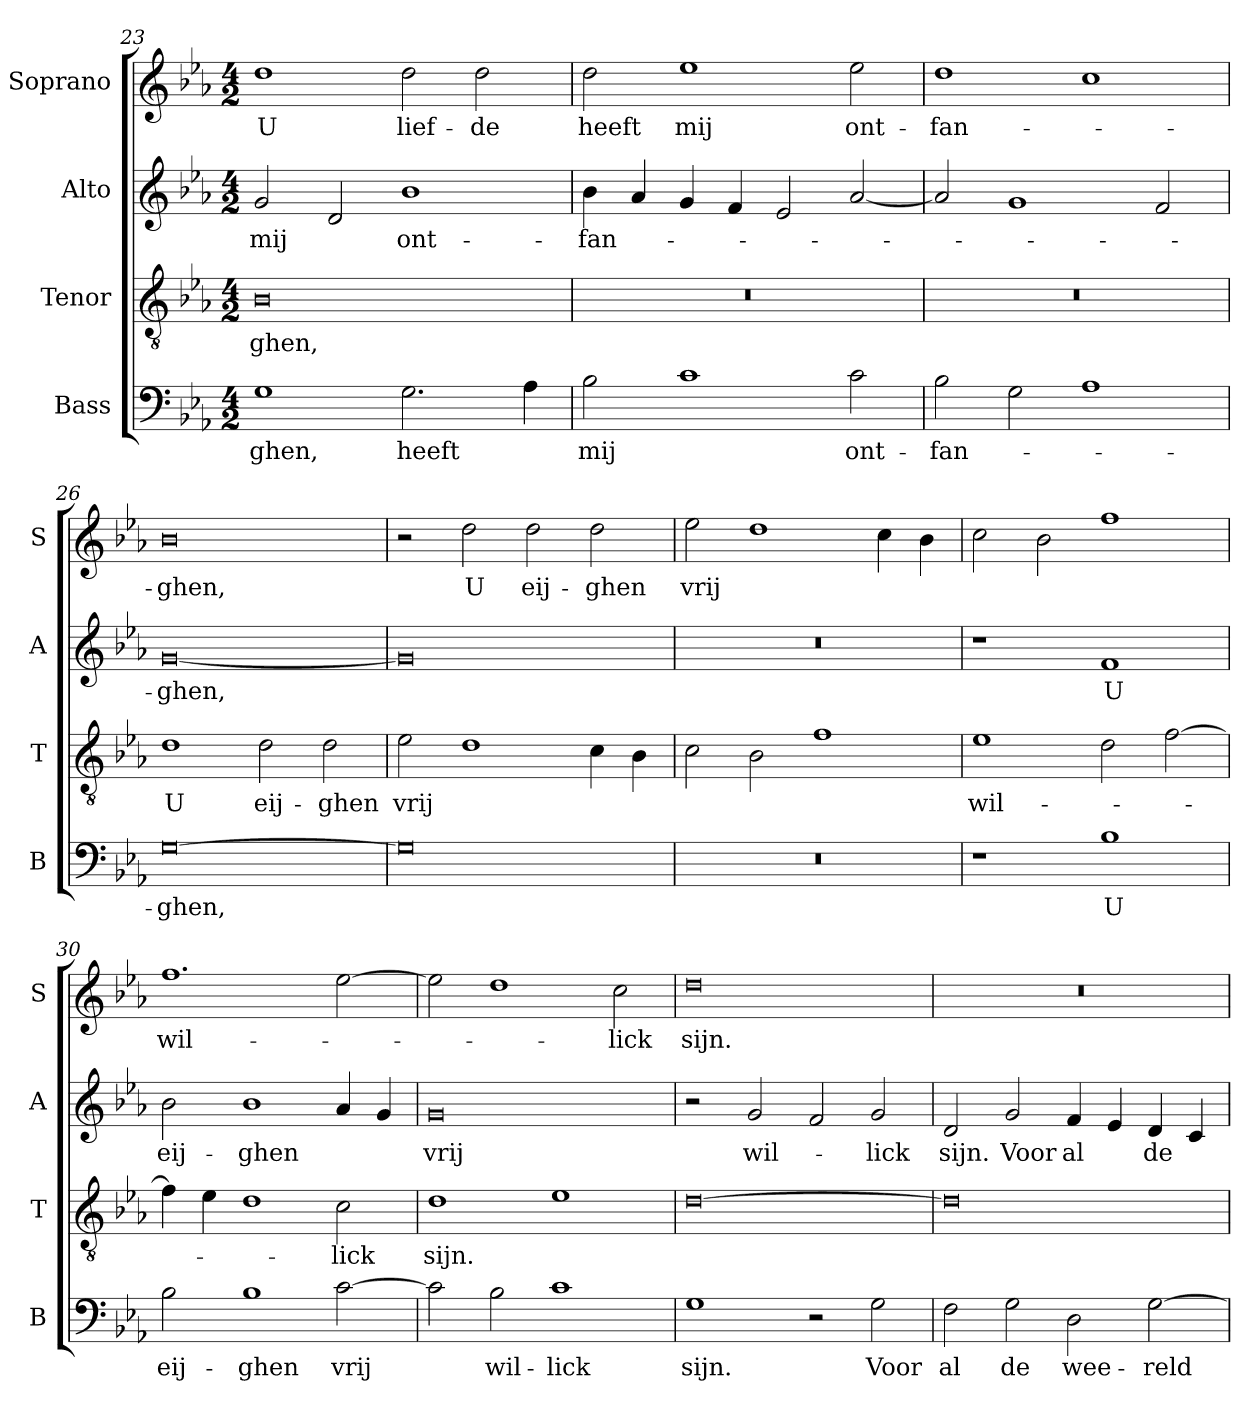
**kern	**text	**kern	**text	**kern	**text	**kern	**text
*part4	*part4	*part3	*part3	*part2	*part2	*part1	*part1
*staff4	*staff4	*staff3	*staff3	*staff2	*staff2	*staff1	*staff1
*I"Bass	*	*I"Tenor	*	*I"Alto	*	*I"Soprano	*
*I'B	*	*I'T	*	*I'A	*	*I'S	*
*clefF4	*	*clefGv2	*	*clefG2	*	*clefG2	*
*k[b-e-a-]	*	*k[b-e-a-]	*	*k[b-e-a-]	*	*k[b-e-a-]	*
*E-:	*	*E-:	*	*E-:	*	*E-:	*
*M4/2	*	*M4/2	*	*M4/2	*	*M4/2	*
=23	=23	=23	=23	=23	=23	=23	=23
!	!LO:LY:b	!	!LO:LY:b	!	!LO:LY:b	!	!LO:LY:b
1G	-ghen,	0B-	-ghen,	2g/	mij	1dd	U
.	.	.	.	2d/	.	.	.
!	!LO:LY:b	!	!	!	!LO:LY:b	!	!LO:LY:b
2.G\	heeft	.	.	1b-	ont-	2dd\	lief-
!	!	!	!	!	!	!	!LO:LY:b
.	.	.	.	.	.	2dd\	-de
4A-\	.	.	.	.	.	.	.
=24	=24	=24	=24	=24	=24	=24	=24
!	!LO:LY:b	!	!	!	!LO:LY:b	!	!LO:LY:b
2B-\	mij	0r	.	4b-\	-fan-	2dd\	heeft
.	.	.	.	4a-/	.	.	.
!	!	!	!	!	!	!	!LO:LY:b
1c	.	.	.	4g/	.	1ee-	mij
.	.	.	.	4f/	.	.	.
.	.	.	.	2e-/	.	.	.
!	!LO:LY:b	!	!	!	!	!	!LO:LY:b
2c\	ont-	.	.	[2a-/	.	2ee-\	ont-
!!LO:LB:g=z
=25	=25	=25	=25	=25	=25	=25	=25
!	!LO:LY:b	!	!	!	!	!	!LO:LY:b
2B-\	-fan-	0r	.	2a-/]	.	1dd	-fan-
2G\	.	.	.	1g	.	.	.
1A-	.	.	.	.	.	1cc	.
.	.	.	.	2f/	.	.	.
=26	=26	=26	=26	=26	=26	=26	=26
!	!LO:LY:b	!	!LO:LY:b	!	!LO:LY:b	!	!LO:LY:b
[0G	-ghen,	1d	U	[0g	-ghen,	0b-	-ghen,
!	!	!	!LO:LY:b	!	!	!	!
.	.	2d\	eij-	.	.	.	.
!	!	!	!LO:LY:b	!	!	!	!
.	.	2d\	-ghen	.	.	.	.
=27	=27	=27	=27	=27	=27	=27	=27
!	!	!	!LO:LY:b	!	!	!	!
0G]	.	2e-\	vrij	0g]	.	2r	.
!	!	!	!	!	!	!	!LO:LY:b
.	.	1d	.	.	.	2dd\	U
!	!	!	!	!	!	!	!LO:LY:b
.	.	.	.	.	.	2dd\	eij-
!	!	!	!	!	!	!	!LO:LY:b
.	.	4c\	.	.	.	2dd\	-ghen
.	.	4B-\	.	.	.	.	.
!!LO:PB:g=z
=28	=28	=28	=28	=28	=28	=28	=28
!	!	!	!	!	!	!	!LO:LY:b
0r	.	2c\	.	0r	.	2ee-\	vrij
.	.	2B-\	.	.	.	1dd	.
.	.	1f	.	.	.	.	.
.	.	.	.	.	.	4cc\	.
.	.	.	.	.	.	4b-\	.
=29	=29	=29	=29	=29	=29	=29	=29
!	!	!	!LO:LY:b	!	!	!	!
1r	.	1e-	wil-	1r	.	2cc\	.
.	.	.	.	.	.	2b-\	.
!	!LO:LY:b	!	!	!	!LO:LY:b	!	!
1B-	U	2d\	.	1f	U	1ff	.
.	.	[2f\	.	.	.	.	.
=30	=30	=30	=30	=30	=30	=30	=30
!	!LO:LY:b	!	!	!	!LO:LY:b	!	!LO:LY:b
2B-\	eij-	4f\]	.	2b-\	eij-	1.ff	wil-
.	.	4e-\	.	.	.	.	.
!	!LO:LY:b	!	!	!	!LO:LY:b	!	!
1B-	-ghen	1d	.	1b-	-ghen	.	.
!	!LO:LY:b	!	!LO:LY:b	!	!	!	!
[2c\	vrij	2c\	-lick	4a-/	.	[2ee-\	.
.	.	.	.	4g/	.	.	.
!!LO:LB:g=z
=31	=31	=31	=31	=31	=31	=31	=31
!	!	!	!LO:LY:b	!	!LO:LY:b	!	!
2c\]	.	1d	sijn.	0g	vrij	2ee-\]	.
!	!LO:LY:b	!	!	!	!	!	!
2B-\	wil-	.	.	.	.	1dd	.
!	!LO:LY:b	!	!	!	!	!	!
1c	-lick	1e-	.	.	.	.	.
!	!	!	!	!	!	!	!LO:LY:b
.	.	.	.	.	.	2cc\	-lick
=32	=32	=32	=32	=32	=32	=32	=32
!	!LO:LY:b	!	!	!	!	!	!LO:LY:b
1G	sijn.	[0d	.	2r	.	0dd	sijn.
!	!	!	!	!	!LO:LY:b	!	!
.	.	.	.	2g/	wil-	.	.
2r	.	.	.	2f/	.	.	.
!	!LO:LY:b	!	!	!	!LO:LY:b	!	!
2G\	Voor	.	.	2g/	-lick	.	.
=33	=33	=33	=33	=33	=33	=33	=33
!	!LO:LY:b	!	!	!	!LO:LY:b	!	!
2F\	al	0d]	.	2d/	sijn.	0r	.
!	!LO:LY:b	!	!	!	!LO:LY:b	!	!
2G\	de	.	.	2g/	Voor	.	.
!	!LO:LY:b	!	!	!	!LO:LY:b	!	!
2D\	wee-	.	.	4f/	al	.	.
.	.	.	.	4e-/	.	.	.
!	!LO:LY:b	!	!	!	!LO:LY:b	!	!
[2G\	-reld	.	.	4d/	de	.	.
.	.	.	.	4c/	.	.	.
=	=	=	=	=	=	=	=
*-	*-	*-	*-	*-	*-	*-	*-
